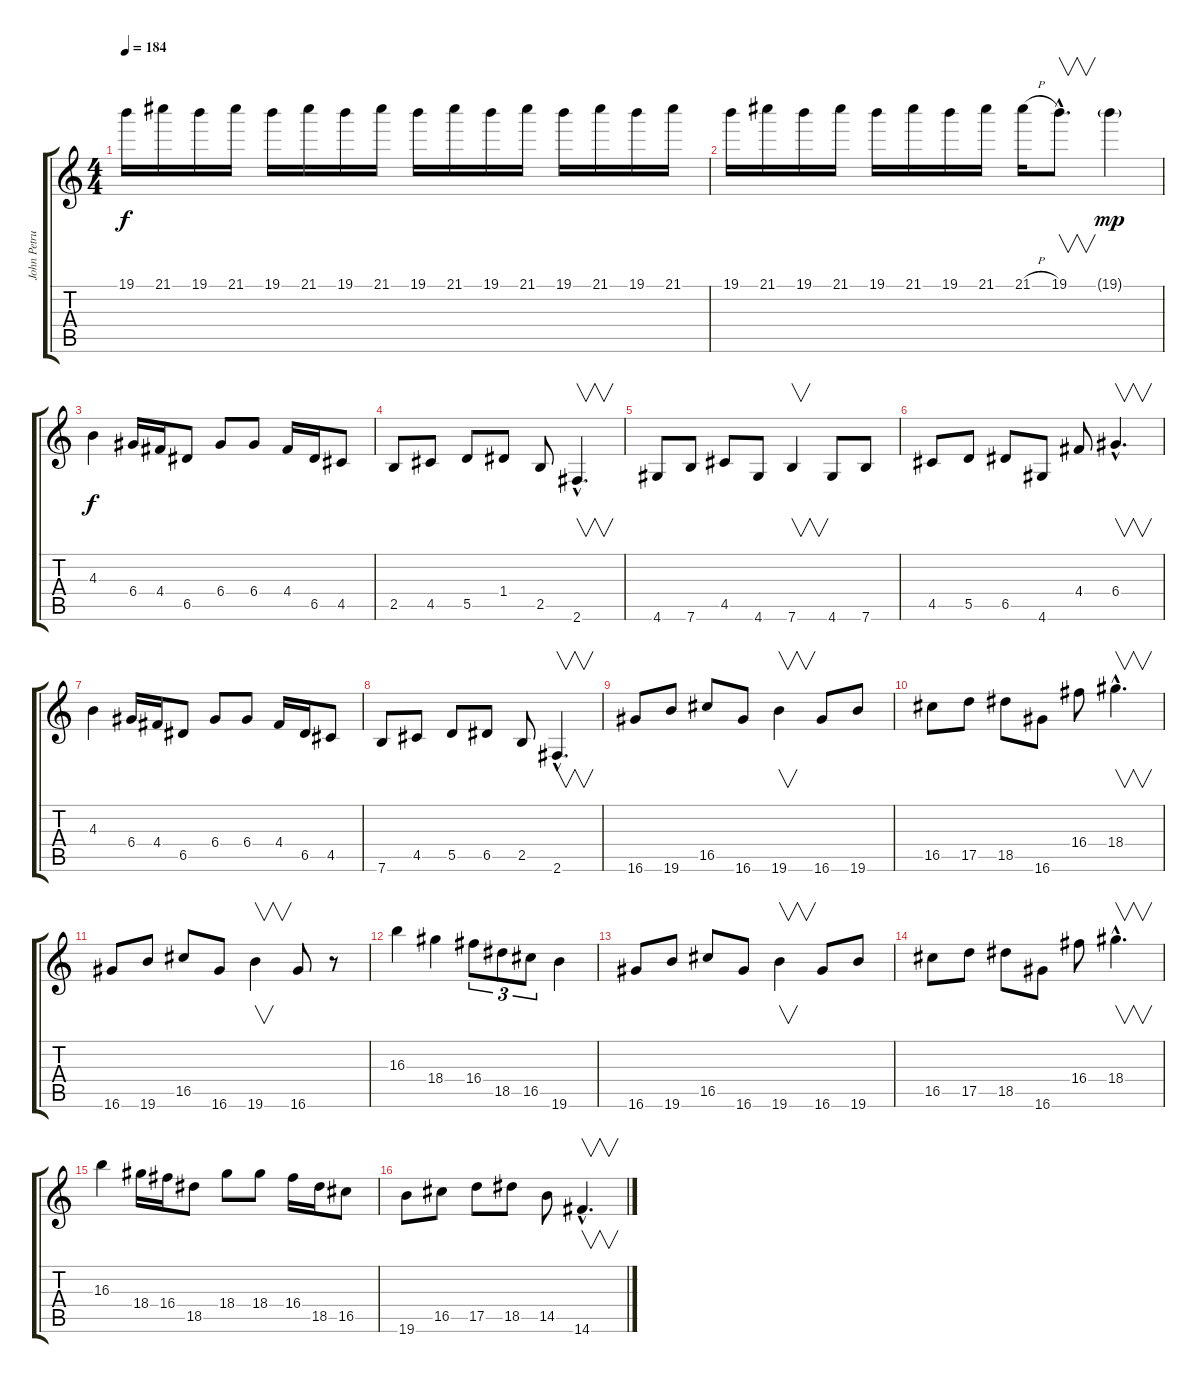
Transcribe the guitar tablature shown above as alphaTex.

\track ("John Petrucci - 6 Strings Guitar" "John Petru") {instrument distortionguitar}
\staff {score tabs}
\tuning (E4 B3 G3 D3 A2 E2) {hide}
\ts (4 4)
\tempo 184
\clef g2
\ks c
19.1.16{dy f} 21.1.16 19.1.16 21.1.16 19.1.16 21.1.16 19.1.16 21.1.16 19.1.16 21.1.16 19.1.16 21.1.16 19.1.16 21.1.16 19.1.16 21.1.16 |
19.1.16 21.1.16 19.1.16 21.1.16 19.1.16 21.1.16 19.1.16 21.1.16 21.1{h}.16 19.1{hac}.8{v d} 19.1{g}.4{dy mp} |
4.3.4{dy f} 6.4.16 4.4.16 6.5.8 6.4.8 6.4.8 4.4.16 6.5.16 4.5.8 |
2.5.8 4.5.8 5.5.8 1.4.8 2.5.8 2.6{hac}.4{v d} |
4.6.8 7.6.8 4.5.8 4.6.8 7.6.4{v} 4.6.8 7.6.8 |
4.5.8 5.5.8 6.5.8 4.6.8 4.4.8 6.4{hac}.4{v d} |
4.3.4 6.4.16 4.4.16 6.5.8 6.4.8 6.4.8 4.4.16 6.5.16 4.5.8 |
7.6.8 4.5.8 5.5.8 6.5.8 2.5.8 2.6{hac}.4{v d} |
16.6.8 19.6.8 16.5.8 16.6.8 19.6.4{v} 16.6.8 19.6.8 |
16.5.8 17.5.8 18.5.8 16.6.8 16.4.8 18.4{hac}.4{v d} |
16.6.8 19.6.8 16.5.8 16.6.8 19.6.4{v} 16.6.8 r.8 |
16.3.4 18.4.4 16.4.8{tu (3 2)} 18.5.8{tu (3 2)} 16.5.8{tu (3 2)} 19.6.4 |
16.6.8 19.6.8 16.5.8 16.6.8 19.6.4{v} 16.6.8 19.6.8 |
16.5.8 17.5.8 18.5.8 16.6.8 16.4.8 18.4{hac}.4{v d} |
16.3.4 18.4.16 16.4.16 18.5.8 18.4.8 18.4.8 16.4.16 18.5.16 16.5.8 |
19.6.8 16.5.8 17.5.8 18.5.8 14.5.8 14.6{hac}.4{v d}
